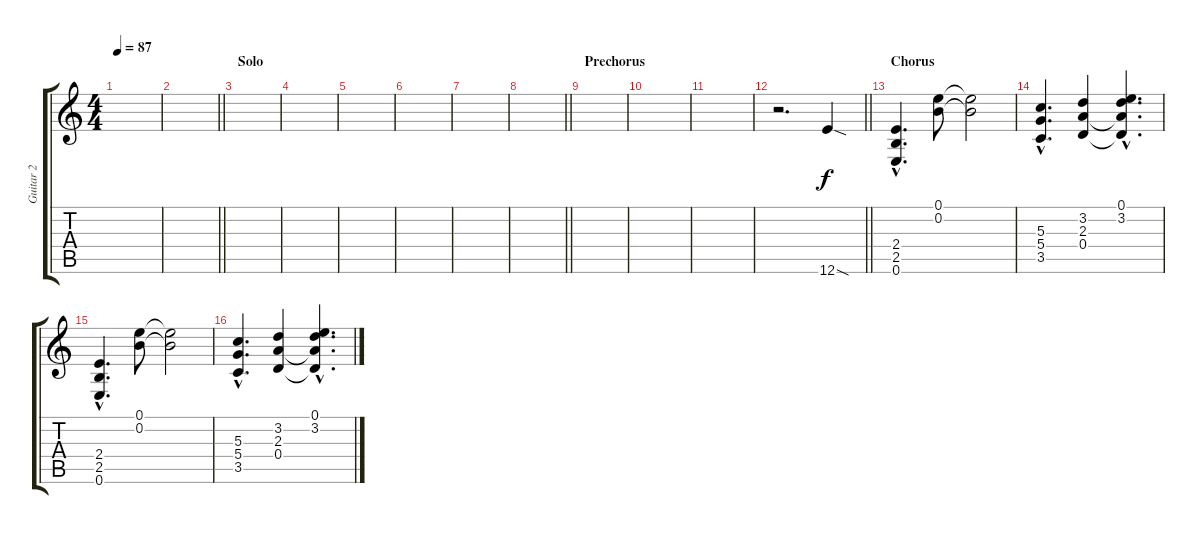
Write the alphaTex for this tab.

\track ("Guitar 2" "Guitar 2") {instrument overdrivenguitar}
\staff {score tabs}
\tuning (E4 B3 G3 D3 A2 E2) {hide}
\ts (4 4)
\tempo 87
\clef g2
\ks c
|
\barLineRight lightlight
|
\section ("" "Solo")
|
|
|
|
|
\barLineRight lightlight
|
\section ("" "Prechorus")
|
|
|
\barLineRight lightlight
r.2{d} 12.6{sod}.4 |
\section ("" "Chorus")
(2.4{hac} 2.5{hac} 0.6{hac}).4{d} (0.1 0.2).8 (0.1{t} 0.2{t}).2 |
(5.3{hac} 5.4{hac} 3.5{hac}).4{d} (3.2 2.3 0.4).4 (0.1{hac} 3.2{hac} 2.3{hac t} 0.4{hac t}).4{d} |
(2.4{hac} 2.5{hac} 0.6{hac}).4{d} (0.1 0.2).8 (0.1{t} 0.2{t}).2 |
(5.3{hac} 5.4{hac} 3.5{hac}).4{d} (3.2 2.3 0.4).4 (0.1{hac} 3.2{hac} 2.3{hac t} 0.4{hac t}).4{d}
